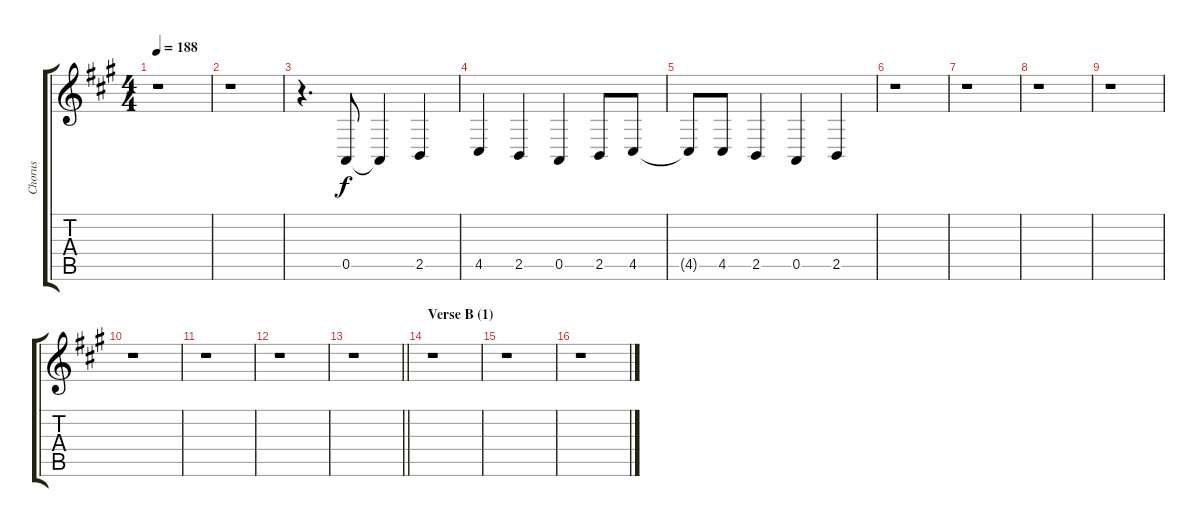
\track ("Chorus" "Chorus") {instrument sopranosax}
\staff {score tabs}
\tuning (E4 B3 G3 D3 A2 E2) {hide}
\ts (4 4)
\tempo 188
\clef g2
\ks a
r.1{dy f} |
r.1 |
r.4{d} 0.5.8 0.5{t}.4 2.5.4 |
4.5.4 2.5.4 0.5.4 2.5.8 4.5.8 |
4.5{t}.8 4.5.8 2.5.4 0.5.4 2.5.4 |
r.1 |
r.1 |
r.1 |
r.1 |
r.1 |
r.1 |
r.1 |
\barLineRight lightlight
r.1 |
\section ("" "Verse B (1)")
r.1 |
r.1 |
r.1
